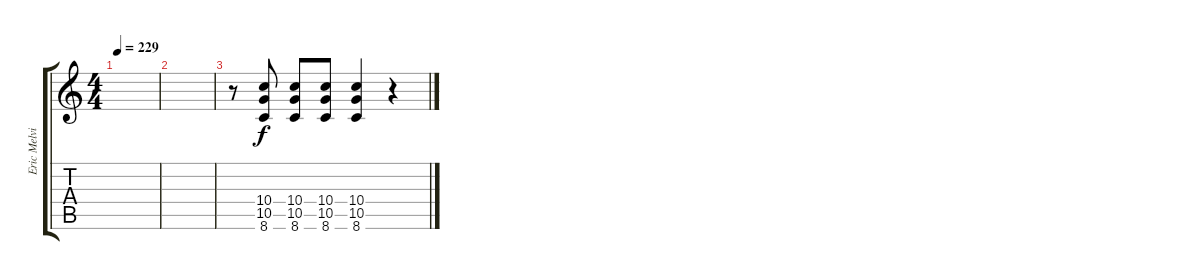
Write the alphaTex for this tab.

\track ("Eric Melvin" "Eric Melvi") {instrument distortionguitar}
\staff {score tabs}
\tuning (E4 B3 G3 D3 A2 E2) {hide}
\ts (4 4)
\tempo 229
\clef g2
\ks c
|
|
r.8 (10.4 10.5 8.6).8 (10.4 10.5 8.6).8 (10.4 10.5 8.6).8 (10.4 10.5 8.6).4 r.4
